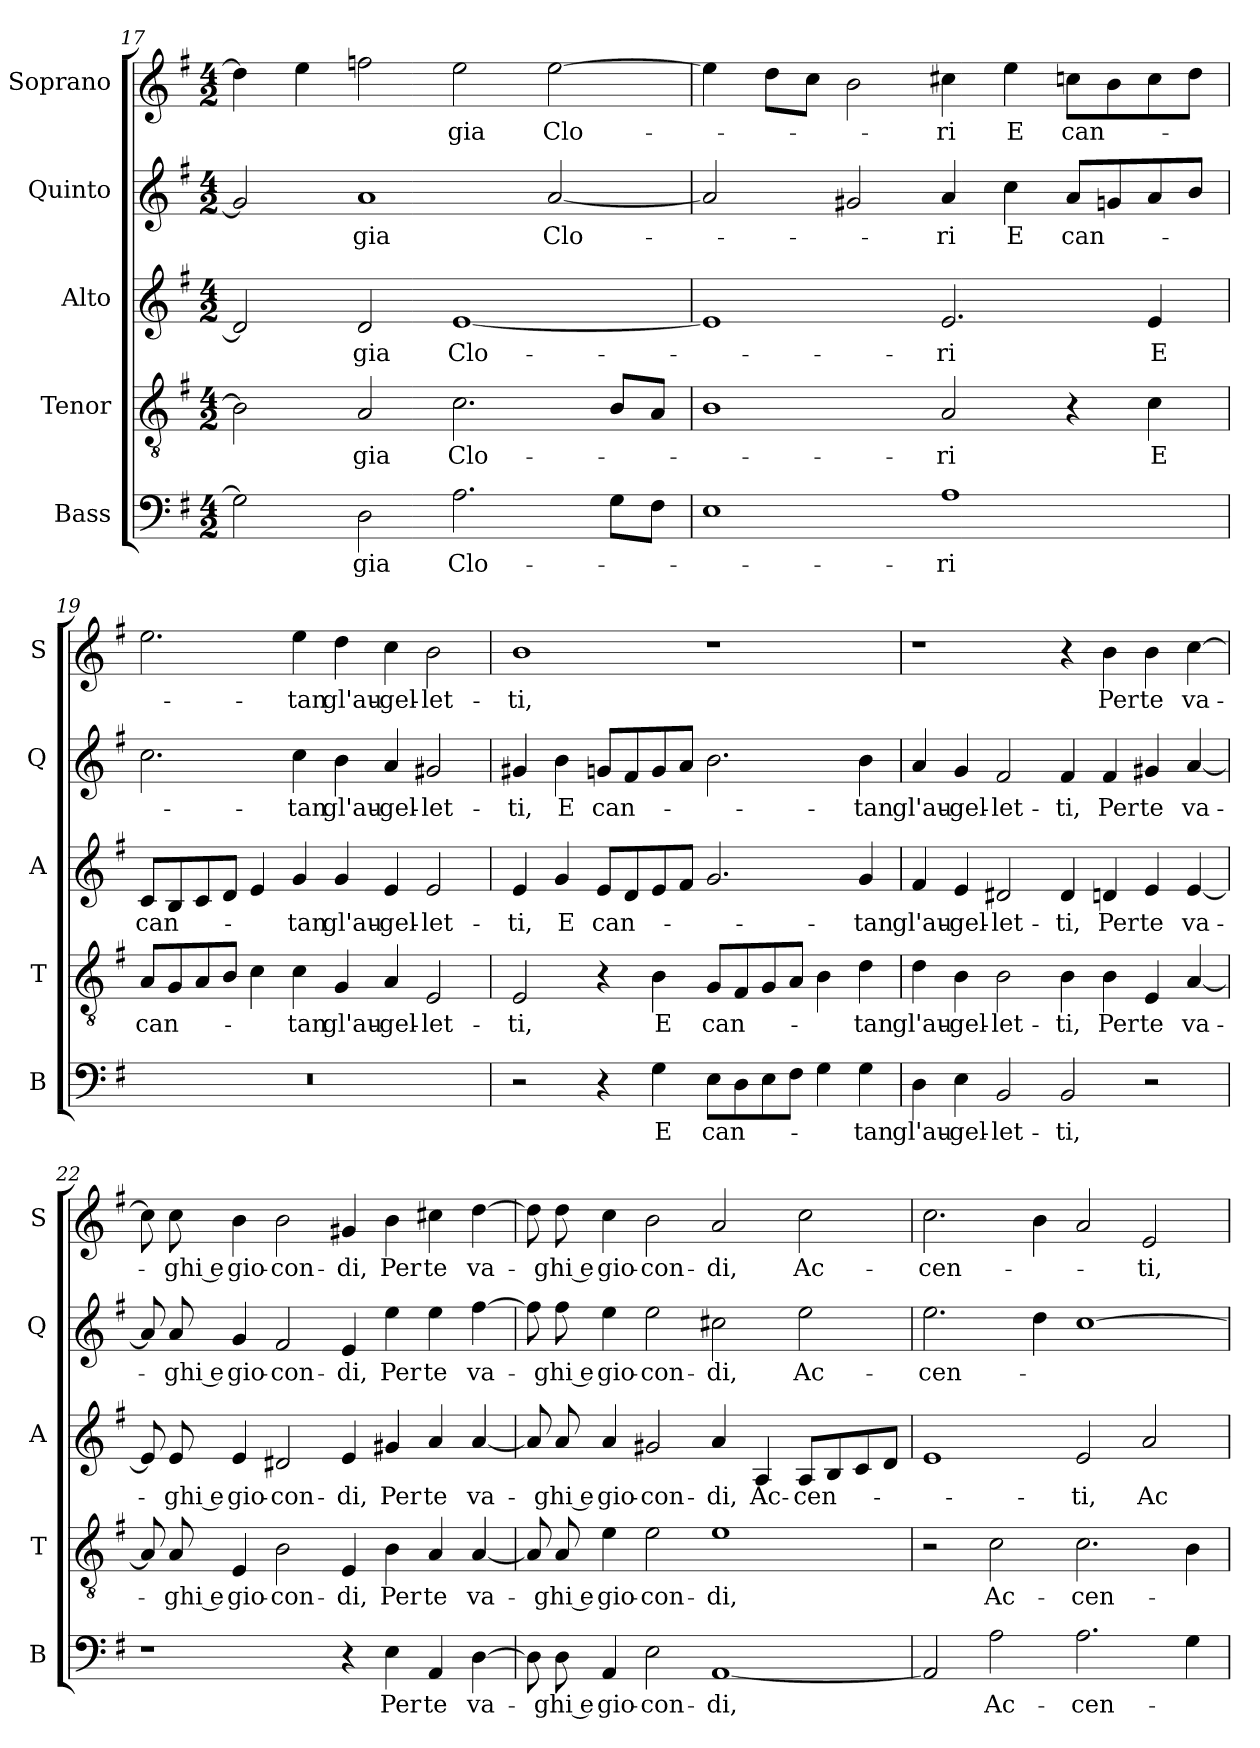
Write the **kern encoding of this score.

**kern	**text	**kern	**text	**kern	**text	**kern	**text	**kern	**text
*part5	*part5	*part4	*part4	*part3	*part3	*part2	*part2	*part1	*part1
*staff5	*staff5	*staff4	*staff4	*staff3	*staff3	*staff2	*staff2	*staff1	*staff1
*I"Bass	*	*I"Tenor	*	*I"Alto	*	*I"Quinto	*	*I"Soprano	*
*I'B	*	*I'T	*	*I'A	*	*I'Q	*	*I'S	*
!!LO:LB:g=z
*clefF4	*	*clefGv2	*	*clefG2	*	*clefG2	*	*clefG2	*
*k[f#]	*	*k[f#]	*	*k[f#]	*	*k[f#]	*	*k[f#]	*
*G:	*	*G:	*	*G:	*	*G:	*	*G:	*
*M4/2	*	*M4/2	*	*M4/2	*	*M4/2	*	*M4/2	*
=17	=17	=17	=17	=17	=17	=17	=17	=17	=17
2G\]	.	2B\]	.	2d/]	.	2g/]	.	4dd\]	.
.	.	.	.	.	.	.	.	4ee\	.
!	!LO:LY:b	!	!LO:LY:b	!	!LO:LY:b	!	!LO:LY:b	!	!
2D\	-gia	2A/	-gia	2d/	-gia	1a	-gia	2ffn\	.
!	!LO:LY:b	!	!LO:LY:b	!	!LO:LY:b	!	!	!	!LO:LY:b
2.A\	Clo-	2.c\	Clo-	[1e	Clo-	.	.	2ee\	-gia
!	!	!	!	!	!	!	!LO:LY:b	!	!LO:LY:b
.	.	.	.	.	.	[2a/	Clo-	[2ee\	Clo-
8G\L	.	8B/L	.	.	.	.	.	.	.
8F#\J	.	8A/J	.	.	.	.	.	.	.
=18	=18	=18	=18	=18	=18	=18	=18	=18	=18
1E	.	1B	.	1e]	.	2a/]	.	4ee\]	.
.	.	.	.	.	.	.	.	8dd\L	.
.	.	.	.	.	.	.	.	8cc\J	.
.	.	.	.	.	.	2g#X/	.	2b\	.
!	!LO:LY:b	!	!LO:LY:b	!	!LO:LY:b	!	!LO:LY:b	!	!LO:LY:b
1A	-ri	2A/	-ri	2.e/	-ri	4a/	-ri	4cc#X\	-ri
!	!	!	!	!	!	!	!LO:LY:b	!	!LO:LY:b
.	.	.	.	.	.	4cc\	E	4ee\	E
!	!	!	!	!	!	!	!LO:LY:b	!	!LO:LY:b
.	.	4r	.	.	.	8a/L	can-	8ccn\L	can-
.	.	.	.	.	.	8gn/	.	8b\	.
!	!	!	!LO:LY:b	!	!LO:LY:b	!	!	!	!
.	.	4c\	E	4e/	E	8a/	.	8cc\	.
.	.	.	.	.	.	8b/J	.	8dd\J	.
=19	=19	=19	=19	=19	=19	=19	=19	=19	=19
!	!	!	!LO:LY:b	!	!LO:LY:b	!	!	!	!
0r	.	8A/L	can-	8c/L	can-	2.cc\	.	2.ee\	.
.	.	8G/	.	8B/	.	.	.	.	.
.	.	8A/	.	8c/	.	.	.	.	.
.	.	8B/J	.	8d/J	.	.	.	.	.
.	.	4c\	.	4e/	.	.	.	.	.
!	!	!	!LO:LY:b	!	!LO:LY:b	!	!LO:LY:b	!	!LO:LY:b
.	.	4c\	-tan	4g/	-tan	4cc\	-tan	4ee\	-tan
!	!	!	!LO:LY:b	!	!LO:LY:b	!	!LO:LY:b	!	!LO:LY:b
.	.	4G/	gl'au-	4g/	gl'au-	4b\	gl'au-	4dd\	gl'au-
!	!	!	!LO:LY:b	!	!LO:LY:b	!	!LO:LY:b	!	!LO:LY:b
.	.	4A/	-gel-	4e/	-gel-	4a/	-gel-	4cc\	-gel-
!	!	!	!LO:LY:b	!	!LO:LY:b	!	!LO:LY:b	!	!LO:LY:b
.	.	2E/	-let-	2e/	-let-	2g#X/	-let-	2b\	-let-
!!LO:PB:g=z
=20	=20	=20	=20	=20	=20	=20	=20	=20	=20
!	!	!	!LO:LY:b	!	!LO:LY:b	!	!LO:LY:b	!	!LO:LY:b
2r	.	2E/	-ti,	4e/	-ti,	4g#X/	-ti,	1b	-ti,
!	!	!	!	!	!LO:LY:b	!	!LO:LY:b	!	!
.	.	.	.	4g/	E	4b\	E	.	.
!	!	!	!	!	!LO:LY:b	!	!LO:LY:b	!	!
4r	.	4r	.	8e/L	can-	8gn/L	can-	.	.
.	.	.	.	8d/	.	8f#/	.	.	.
!	!LO:LY:b	!	!LO:LY:b	!	!	!	!	!	!
4G\	E	4B\	E	8e/	.	8g/	.	.	.
.	.	.	.	8f#/J	.	8a/J	.	.	.
!	!LO:LY:b	!	!LO:LY:b	!	!	!	!	!	!
8E\L	can-	8G/L	can-	2.g/	.	2.b\	.	1r	.
8D\	.	8F#/	.	.	.	.	.	.	.
8E\	.	8G/	.	.	.	.	.	.	.
8F#\J	.	8A/J	.	.	.	.	.	.	.
4G\	.	4B\	.	.	.	.	.	.	.
!	!LO:LY:b	!	!LO:LY:b	!	!LO:LY:b	!	!LO:LY:b	!	!
4G\	-tan	4d\	-tan	4g/	-tan	4b\	-tan	.	.
=21	=21	=21	=21	=21	=21	=21	=21	=21	=21
!	!LO:LY:b	!	!LO:LY:b	!	!LO:LY:b	!	!LO:LY:b	!	!
4D\	gl'au-	4d\	gl'au-	4f#/	gl'au-	4a/	gl'au-	1r	.
!	!LO:LY:b	!	!LO:LY:b	!	!LO:LY:b	!	!LO:LY:b	!	!
4E\	-gel-	4B\	-gel-	4e/	-gel-	4g/	-gel-	.	.
!	!LO:LY:b	!	!LO:LY:b	!	!LO:LY:b	!	!LO:LY:b	!	!
2BB/	-let-	2B\	-let-	2d#X/	-let-	2f#/	-let-	.	.
!	!LO:LY:b	!	!LO:LY:b	!	!LO:LY:b	!	!LO:LY:b	!	!
2BB/	-ti,	4B\	-ti,	4d#/	-ti,	4f#/	-ti,	4r	.
!	!	!	!LO:LY:b	!	!LO:LY:b	!	!LO:LY:b	!	!LO:LY:b
.	.	4B\	Per	4dn/	Per	4f#/	Per	4b\	Per
!	!	!	!LO:LY:b	!	!LO:LY:b	!	!LO:LY:b	!	!LO:LY:b
2r	.	4E/	te	4e/	te	4g#X/	te	4b\	te
!	!	!	!LO:LY:b	!	!LO:LY:b	!	!LO:LY:b	!	!LO:LY:b
.	.	[4A/	va-	[4e/	va-	[4a/	va-	[4cc\	va-
=22	=22	=22	=22	=22	=22	=22	=22	=22	=22
1r	.	8A/]	.	8e/]	.	8a/]	.	8cc\]	.
!	!	!	!LO:LY:b	!	!LO:LY:b	!	!LO:LY:b	!	!LO:LY:b
.	.	8A/	-ghi e	8e/	-ghi e	8a/	-ghi e	8cc\	-ghi e
!	!	!	!LO:LY:b	!	!LO:LY:b	!	!LO:LY:b	!	!LO:LY:b
.	.	4E/	gio-	4e/	gio-	4g/	gio-	4b\	gio-
!	!	!	!LO:LY:b	!	!LO:LY:b	!	!LO:LY:b	!	!LO:LY:b
.	.	2B\	-con-	2d#X/	-con-	2f#/	-con-	2b\	-con-
!	!	!	!LO:LY:b	!	!LO:LY:b	!	!LO:LY:b	!	!LO:LY:b
4r	.	4E/	-di,	4e/	-di,	4e/	-di,	4g#X/	-di,
!	!LO:LY:b	!	!LO:LY:b	!	!LO:LY:b	!	!LO:LY:b	!	!LO:LY:b
4E\	Per	4B\	Per	4g#X/	Per	4ee\	Per	4b\	Per
!	!LO:LY:b	!	!LO:LY:b	!	!LO:LY:b	!	!LO:LY:b	!	!LO:LY:b
4AA/	te	4A/	te	4a/	te	4ee\	te	4cc#X\	te
!	!LO:LY:b	!	!LO:LY:b	!	!LO:LY:b	!	!LO:LY:b	!	!LO:LY:b
[4D\	va-	[4A/	va-	[4a/	va-	[4ff#\	va-	[4dd\	va-
!!LO:LB:g=z
=23	=23	=23	=23	=23	=23	=23	=23	=23	=23
8D\]	.	8A/]	.	8a/]	.	8ff#\]	.	8dd\]	.
!	!LO:LY:b	!	!LO:LY:b	!	!LO:LY:b	!	!LO:LY:b	!	!LO:LY:b
8D\	-ghi e	8A/	-ghi e	8a/	-ghi e	8ff#\	-ghi e	8dd\	-ghi e
!	!LO:LY:b	!	!LO:LY:b	!	!LO:LY:b	!	!LO:LY:b	!	!LO:LY:b
4AA/	gio-	4e\	gio-	4a/	gio-	4ee\	gio-	4cc\	gio-
!	!LO:LY:b	!	!LO:LY:b	!	!LO:LY:b	!	!LO:LY:b	!	!LO:LY:b
2E\	-con-	2e\	-con-	2g#X/	-con-	2ee\	-con-	2b\	-con-
!	!LO:LY:b	!	!LO:LY:b	!	!LO:LY:b	!	!LO:LY:b	!	!LO:LY:b
[1AA	-di,	1e	-di,	4a/	-di,	2cc#X\	-di,	2a/	-di,
!	!	!	!	!	!LO:LY:b	!	!	!	!
.	.	.	.	4A/	Ac-	.	.	.	.
!	!	!	!	!	!LO:LY:b	!	!LO:LY:b	!	!LO:LY:b
.	.	.	.	8A/L	-cen-	2ee\	Ac-	2cc\	Ac-
.	.	.	.	8B/	.	.	.	.	.
.	.	.	.	8c/	.	.	.	.	.
.	.	.	.	8d/J	.	.	.	.	.
=24	=24	=24	=24	=24	=24	=24	=24	=24	=24
!	!	!	!	!	!	!	!LO:LY:b	!	!LO:LY:b
2AA/]	.	2r	.	1e	.	2.ee\	-cen-	2.cc\	-cen-
!	!LO:LY:b	!	!LO:LY:b	!	!	!	!	!	!
2A\	Ac-	2c\	Ac-	.	.	.	.	.	.
.	.	.	.	.	.	4dd\	.	4b\	.
!	!LO:LY:b	!	!LO:LY:b	!	!LO:LY:b	!	!	!	!
2.A\	-cen-	2.c\	-cen-	2e/	-ti,	[1cc	.	2a/	.
!	!	!	!	!	!LO:LY:b	!	!	!	!LO:LY:b
.	.	.	.	2a/	Ac-	.	.	2e/	-ti,
4G\	.	4B\	.	.	.	.	.	.	.
=	=	=	=	=	=	=	=	=	=
*-	*-	*-	*-	*-	*-	*-	*-	*-	*-
